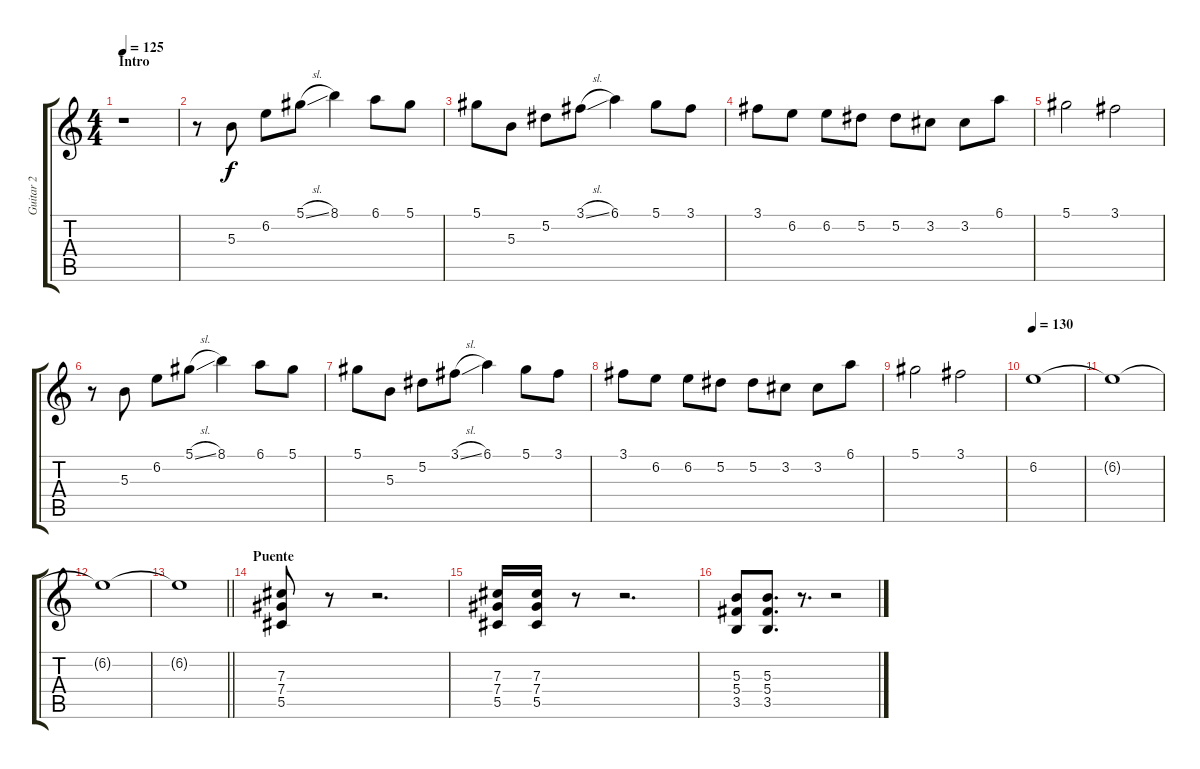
\track ("Guitar 2" "Guitar 2") {instrument distortionguitar}
\staff {score tabs}
\tuning (Eb4 Bb3 Gb3 Db3 Ab2 Eb2) {hide}
\ts (4 4)
\section ("" "Intro")
\tempo 125
\tempo 115
\tempo 125
\clef g2
\ks c
r.1{dy f instrument distortionguitar} |
r.8 5.3.8 6.2.8 5.1{sl}.8 8.1.4 6.1.8 5.1.8 |
5.1.8 5.3.8 5.2.8 3.1{sl}.8 6.1.4 5.1.8 3.1.8 |
3.1.8 6.2.8 6.2.8 5.2.8 5.2.8 3.2.8 3.2.8 6.1.8 |
5.1.2 3.1.2 |
r.8 5.3.8 6.2.8 5.1{sl}.8 8.1.4 6.1.8 5.1.8 |
5.1.8 5.3.8 5.2.8 3.1{sl}.8 6.1.4 5.1.8 3.1.8 |
3.1.8 6.2.8 6.2.8 5.2.8 5.2.8 3.2.8 3.2.8 6.1.8 |
5.1.2 3.1.2 |
\tempo 130
6.2.1 |
6.2{t}.1 |
6.2{t}.1 |
\barLineRight lightlight
6.2{t}.1 |
\section ("" "Puente")
(7.3 7.4 5.5).8 r.8 r.2{d} |
(7.3 7.4 5.5).16 (7.3 7.4 5.5).16 r.8 r.2{d} |
(5.3 5.4 3.5).8 (5.3 5.4 3.5).8{d} r.8{d} r.2
